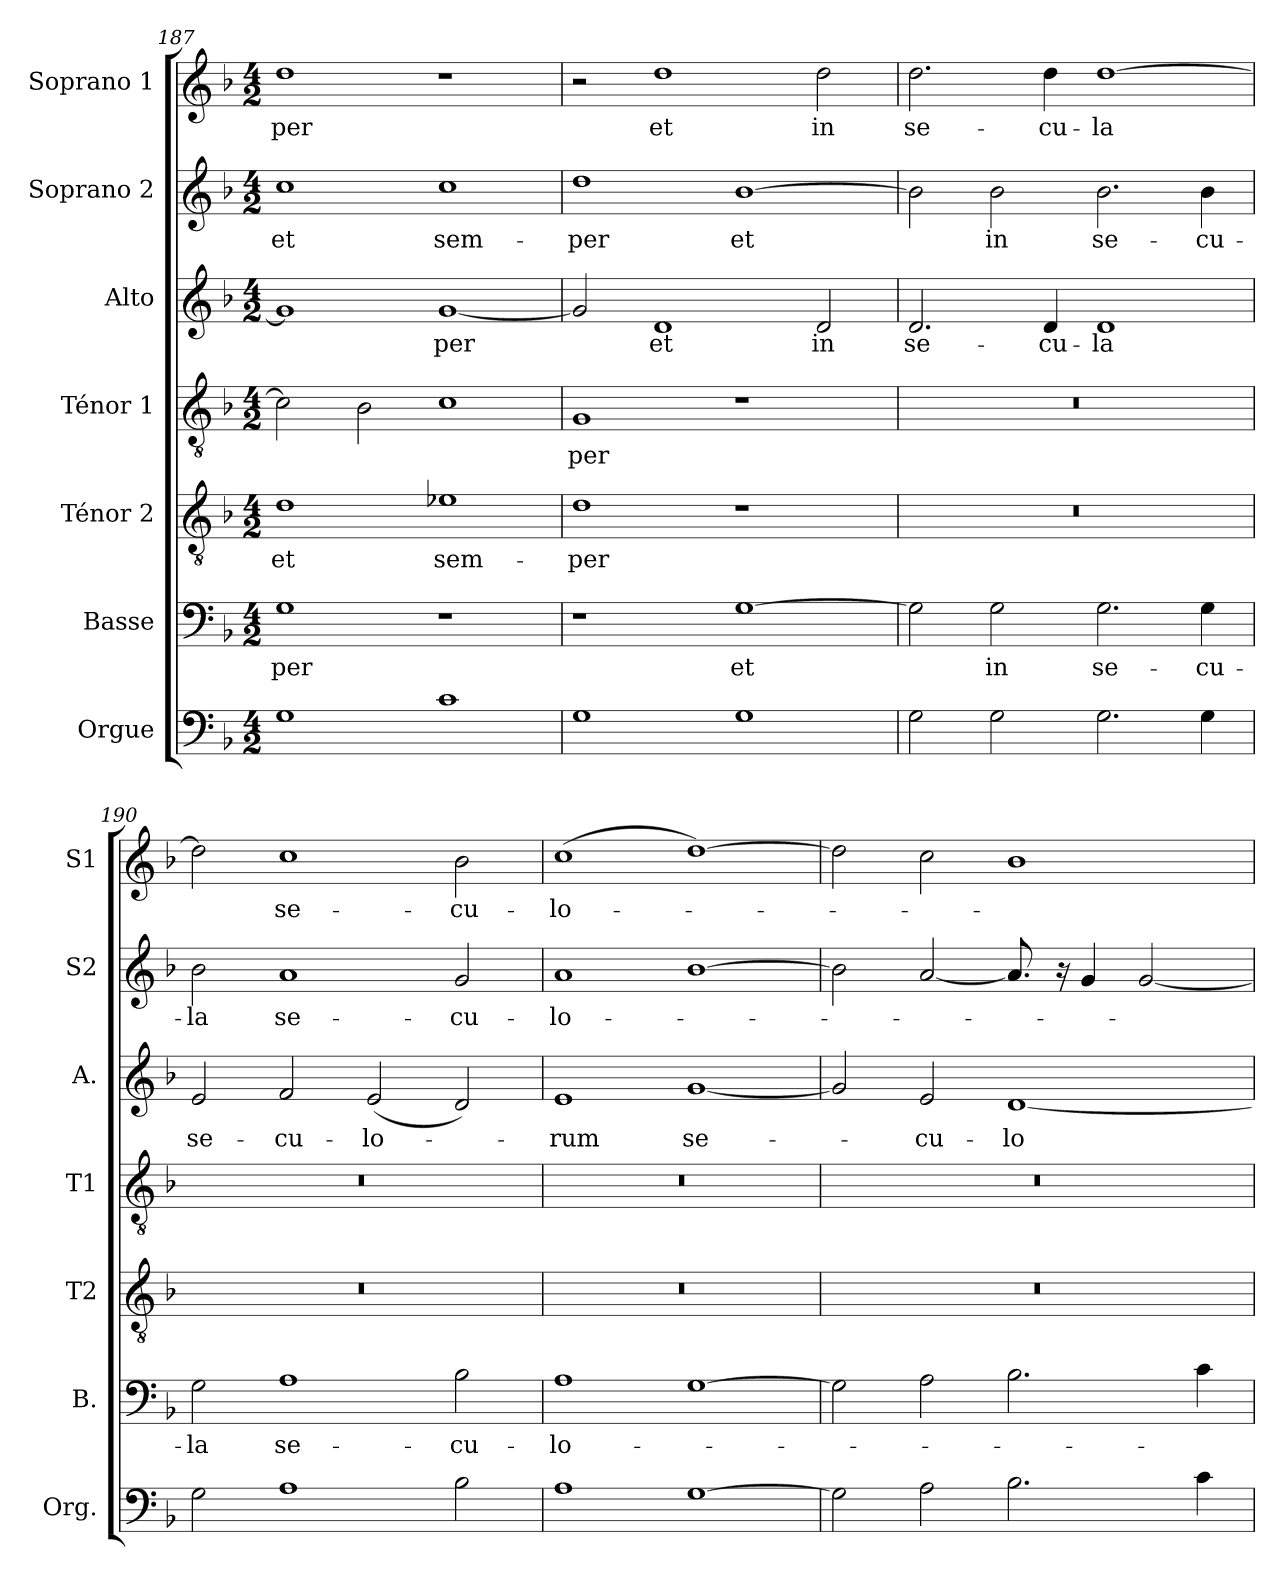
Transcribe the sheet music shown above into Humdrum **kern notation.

**kern	**kern	**text	**kern	**text	**kern	**text	**kern	**text	**kern	**text	**kern	**text
*part7	*part6	*part6	*part5	*part5	*part4	*part4	*part3	*part3	*part2	*part2	*part1	*part1
*staff7	*staff6	*staff6	*staff5	*staff5	*staff4	*staff4	*staff3	*staff3	*staff2	*staff2	*staff1	*staff1
*I"Orgue	*I"Basse	*	*I"Ténor 2	*	*I"Ténor 1	*	*I"Alto	*	*I"Soprano 2	*	*I"Soprano 1	*
*I'Org.	*I'B.	*	*I'T2	*	*I'T1	*	*I'A.	*	*I'S2	*	*I'S1	*
*clefF4	*clefF4	*	*clefGv2	*	*clefGv2	*	*clefG2	*	*clefG2	*	*clefG2	*
*k[b-]	*k[b-]	*	*k[b-]	*	*k[b-]	*	*k[b-]	*	*k[b-]	*	*k[b-]	*
*M4/2	*M4/2	*	*M4/2	*	*M4/2	*	*M4/2	*	*M4/2	*	*M4/2	*
=187	=187	=187	=187	=187	=187	=187	=187	=187	=187	=187	=187	=187
!	!	!LO:LY:b	!	!LO:LY:b	!	!	!	!	!	!LO:LY:b	!	!LO:LY:b
1G	1G	-per	1d	et	2c\]	.	1g]	.	1cc	et	1dd	-per
.	.	.	.	.	2B-\	.	.	.	.	.	.	.
!	!	!	!	!LO:LY:b	!	!	!	!LO:LY:b	!	!LO:LY:b	!	!
1c	1r	.	1e-X	sem-	1c	.	[1g	-per	1cc	sem-	1r	.
!!LO:LB:g=z
=188	=188	=188	=188	=188	=188	=188	=188	=188	=188	=188	=188	=188
!	!	!	!	!LO:LY:b	!	!LO:LY:b	!	!	!	!LO:LY:b	!	!
1G	1r	.	1d	-per	1G	-per	2g/]	.	1dd	-per	2r	.
!	!	!	!	!	!	!	!	!LO:LY:b	!	!	!	!LO:LY:b
.	.	.	.	.	.	.	1d	et	.	.	1dd	et
!	!	!LO:LY:b	!	!	!	!	!	!	!	!LO:LY:b	!	!
1G	[1G	et	1r	.	1r	.	.	.	[1b-	et	.	.
!	!	!	!	!	!	!	!	!LO:LY:b	!	!	!	!LO:LY:b
.	.	.	.	.	.	.	2d/	in	.	.	2dd\	in
=189	=189	=189	=189	=189	=189	=189	=189	=189	=189	=189	=189	=189
!	!	!	!	!	!	!	!	!LO:LY:b	!	!	!	!LO:LY:b
2G\	2G\]	.	0r	.	0r	.	2.d/	se-	2b-\]	.	2.dd\	se-
!	!	!LO:LY:b	!	!	!	!	!	!	!	!LO:LY:b	!	!
2G\	2G\	in	.	.	.	.	.	.	2b-\	in	.	.
!	!	!	!	!	!	!	!	!LO:LY:b	!	!	!	!LO:LY:b
.	.	.	.	.	.	.	4d/	-cu-	.	.	4dd\	-cu-
!	!	!LO:LY:b	!	!	!	!	!	!LO:LY:b	!	!LO:LY:b	!	!LO:LY:b
2.G\	2.G\	se-	.	.	.	.	1d	-la	2.b-\	se-	[1dd	-la
!	!	!LO:LY:b	!	!	!	!	!	!	!	!LO:LY:b	!	!
4G\	4G\	-cu-	.	.	.	.	.	.	4b-\	-cu-	.	.
=190	=190	=190	=190	=190	=190	=190	=190	=190	=190	=190	=190	=190
!	!	!LO:LY:b	!	!	!	!	!	!LO:LY:b	!	!LO:LY:b	!	!
2G\	2G\	-la	0r	.	0r	.	2e/	se-	2b-\	-la	2dd\]	.
!	!	!LO:LY:b	!	!	!	!	!	!LO:LY:b	!	!LO:LY:b	!	!LO:LY:b
1A	1A	se-	.	.	.	.	2f/	-cu-	1a	se-	1cc	se-
!	!	!	!	!	!	!	!	!LO:LY:b	!	!	!	!
.	.	.	.	.	.	.	(<2e/	-lo-	.	.	.	.
!	!	!LO:LY:b	!	!	!	!	!	!	!	!LO:LY:b	!	!LO:LY:b
2B-\	2B-\	-cu-	.	.	.	.	2d/)	.	2g/	-cu-	2b-\	-cu-
=191	=191	=191	=191	=191	=191	=191	=191	=191	=191	=191	=191	=191
!	!	!LO:LY:b	!	!	!	!	!	!LO:LY:b	!	!LO:LY:b	!	!LO:LY:b
1A	1A	-lo-	0r	.	0r	.	1e	-rum	1a	-lo-	(>1cc	-lo-
!	!	!	!	!	!	!	!	!LO:LY:b	!	!	!	!
[1G	[1G	.	.	.	.	.	[1g	se-	[1b-	.	[1dd)	.
=192	=192	=192	=192	=192	=192	=192	=192	=192	=192	=192	=192	=192
2G\]	2G\]	.	0r	.	0r	.	2g/]	.	2b-\]	.	2dd\]	.
!	!	!	!	!	!	!	!	!LO:LY:b	!	!	!	!
2A\	2A\	.	.	.	.	.	2e/	-cu-	[2a/	.	2cc\	.
!	!	!	!	!	!	!	!	!LO:LY:b	!	!	!	!
2.B-\	2.B-\	.	.	.	.	.	[1d	-lo-	8.a/]	.	1b-	.
.	.	.	.	.	.	.	.	.	16r	.	.	.
.	.	.	.	.	.	.	.	.	4g/	.	.	.
.	.	.	.	.	.	.	.	.	[2g/	.	.	.
4c\	4c\	.	.	.	.	.	.	.	.	.	.	.
=	=	=	=	=	=	=	=	=	=	=	=	=
*-	*-	*-	*-	*-	*-	*-	*-	*-	*-	*-	*-	*-
